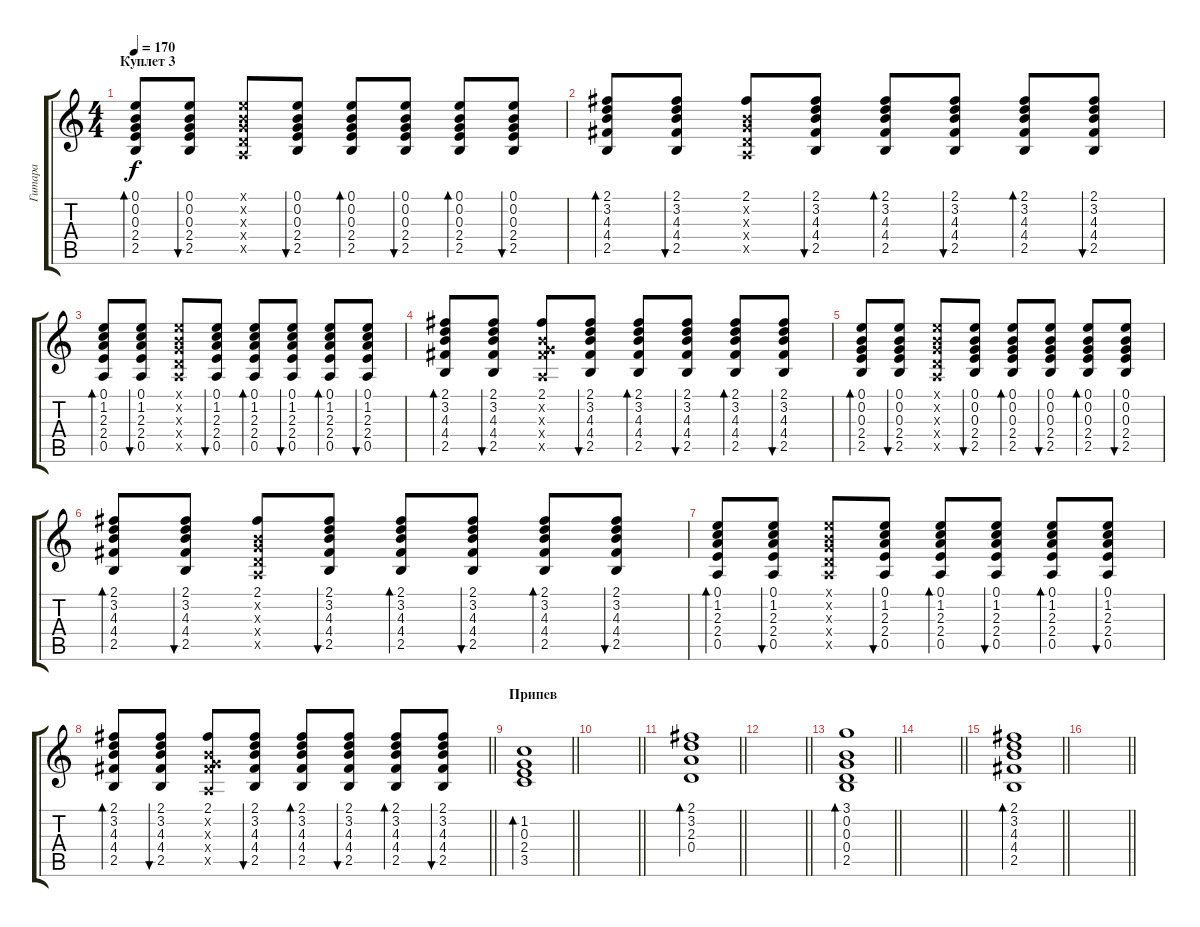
\track ("Гитара" "Гитара") {instrument overdrivenguitar}
\staff {score tabs}
\tuning (E4 B3 G3 D3 A2 E2) {hide}
\ts (4 4)
\section ("" "Куплет 3")
\tempo 170
\clef g2
\ks c
(0.1 0.2 0.3 2.4 2.5).8{bd 60 dy f volume 13 instrument overdrivenguitar} (0.1 0.2 0.3 2.4 2.5).8{bu 60} (0.1{x} 0.2{x} 0.3{x} 0.4{x} 0.5{x}).8 (0.1 0.2 0.3 2.4 2.5).8{bu 60} (0.1 0.2 0.3 2.4 2.5).8{bd 60} (0.1 0.2 0.3 2.4 2.5).8{bu 60} (0.1 0.2 0.3 2.4 2.5).8{bd 60} (0.1 0.2 0.3 2.4 2.5).8{bu 60} |
(2.1 3.2 4.3 4.4 2.5).8{bd 60} (2.1 3.2 4.3 4.4 2.5).8{bu 60} (2.1 0.2{x} 0.3{x} 0.4{x} 0.5{x}).8 (2.1 3.2 4.3 4.4 2.5).8{bu 60} (2.1 3.2 4.3 4.4 2.5).8{bd 60} (2.1 3.2 4.3 4.4 2.5).8{bu 60} (2.1 3.2 4.3 4.4 2.5).8{bd 60} (2.1 3.2 4.3 4.4 2.5).8{bu 60} |
(0.1 1.2 2.3 2.4 0.5).8{bd 60} (0.1 1.2 2.3 2.4 0.5).8{bu 60} (0.1{x} 0.2{x} 0.3{x} 0.4{x} 0.5{x}).8 (0.1 1.2 2.3 2.4 0.5).8{bu 60} (0.1 1.2 2.3 2.4 0.5).8{bd 60} (0.1 1.2 2.3 2.4 0.5).8{bu 60} (0.1 1.2 2.3 2.4 0.5).8{bd 60} (0.1 1.2 2.3 2.4 0.5).8{bu 60} |
(2.1 3.2 4.3 4.4 2.5).8{bd 60} (2.1 3.2 4.3 4.4 2.5).8{bu 60} (2.1 0.2{x} 0.3{x} 4.4{x} 0.5{x}).8 (2.1 3.2 4.3 4.4 2.5).8{bu 60} (2.1 3.2 4.3 4.4 2.5).8{bd 60} (2.1 3.2 4.3 4.4 2.5).8{bu 60} (2.1 3.2 4.3 4.4 2.5).8{bd 60} (2.1 3.2 4.3 4.4 2.5).8{bu 60} |
(0.1 0.2 0.3 2.4 2.5).8{bd 60} (0.1 0.2 0.3 2.4 2.5).8{bu 60} (0.1{x} 0.2{x} 0.3{x} 0.4{x} 0.5{x}).8 (0.1 0.2 0.3 2.4 2.5).8{bu 60} (0.1 0.2 0.3 2.4 2.5).8{bd 60} (0.1 0.2 0.3 2.4 2.5).8{bu 60} (0.1 0.2 0.3 2.4 2.5).8{bd 60} (0.1 0.2 0.3 2.4 2.5).8{bu 60} |
(2.1 3.2 4.3 4.4 2.5).8{bd 60} (2.1 3.2 4.3 4.4 2.5).8{bu 60} (2.1 0.2{x} 0.3{x} 0.4{x} 0.5{x}).8 (2.1 3.2 4.3 4.4 2.5).8{bu 60} (2.1 3.2 4.3 4.4 2.5).8{bd 60} (2.1 3.2 4.3 4.4 2.5).8{bu 60} (2.1 3.2 4.3 4.4 2.5).8{bd 60} (2.1 3.2 4.3 4.4 2.5).8{bu 60} |
(0.1 1.2 2.3 2.4 0.5).8{bd 60} (0.1 1.2 2.3 2.4 0.5).8{bu 60} (0.1{x} 0.2{x} 0.3{x} 0.4{x} 0.5{x}).8 (0.1 1.2 2.3 2.4 0.5).8{bu 60} (0.1 1.2 2.3 2.4 0.5).8{bd 60} (0.1 1.2 2.3 2.4 0.5).8{bu 60} (0.1 1.2 2.3 2.4 0.5).8{bd 60} (0.1 1.2 2.3 2.4 0.5).8{bu 60} |
\barLineRight lightlight
(2.1 3.2 4.3 4.4 2.5).8{bd 60} (2.1 3.2 4.3 4.4 2.5).8{bu 60} (2.1 0.2{x} 0.3{x} 4.4{x} 0.5{x}).8 (2.1 3.2 4.3 4.4 2.5).8{bu 60} (2.1 3.2 4.3 4.4 2.5).8{bd 60} (2.1 3.2 4.3 4.4 2.5).8{bu 60} (2.1 3.2 4.3 4.4 2.5).8{bd 60} (2.1 3.2 4.3 4.4 2.5).8{bu 60} |
\section ("" "Припев")
\barLineRight lightlight
(1.2 0.3 2.4 3.5).1{bd 480 volume 16 instrument electricguitarjazz} |
\barLineRight lightlight
|
\barLineRight lightlight
(2.1 3.2 2.3 0.4).1{bd 480} |
\barLineRight lightlight
|
\barLineRight lightlight
(3.1 0.2 0.3 0.4 2.5).1{bd 480} |
\barLineRight lightlight
|
\barLineRight lightlight
(2.1 3.2 4.3 4.4 2.5).1{bd 480} |
\barLineRight lightlight
